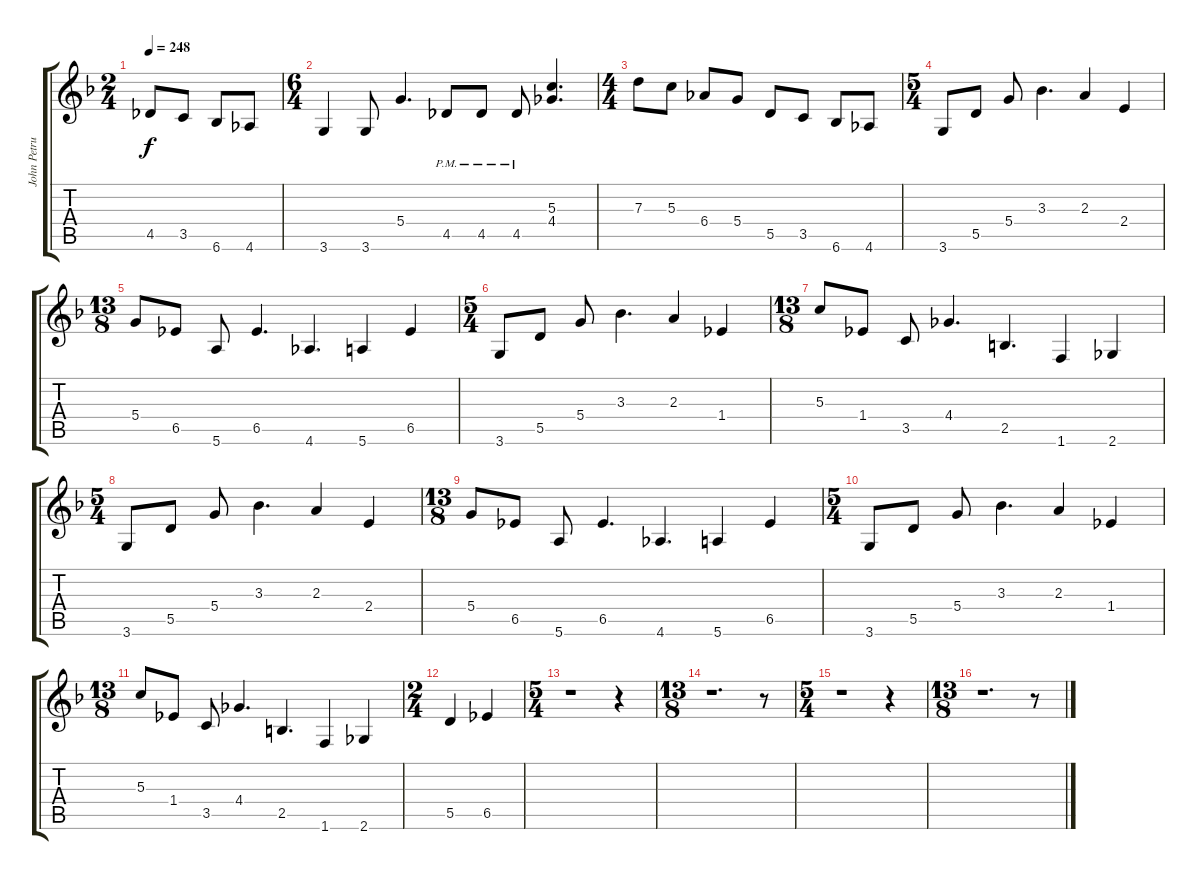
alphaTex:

\track ("John Petrucci Gtr. 2" "John Petru") {instrument distortionguitar}
\staff {score tabs}
\tuning (E4 B3 G3 D3 A2 E2) {hide}
\ts (2 4)
\tempo 248
\clef g2
\ks dminor
4.5.8{dy f} 3.5.8 6.6.8 4.6.8 |
\ts (6 4)
3.6.4 3.6.8 5.4.4{d} 4.5{pm}.8 4.5{pm}.8 4.5{pm}.8 (5.3 4.4).4{d} |
\ts (4 4)
7.3.8 5.3.8 6.4.8 5.4.8 5.5.8 3.5.8 6.6.8 4.6.8 |
\ts (5 4)
3.6.8 5.5.8 5.4.8 3.3.4{d} 2.3.4 2.4.4 |
\ts (13 8)
5.4.8 6.5.8 5.6.8 6.5.4{d} 4.6.4{d} 5.6.4 6.5.4 |
\ts (5 4)
3.6.8 5.5.8 5.4.8 3.3.4{d} 2.3.4 1.4.4 |
\ts (13 8)
5.3.8 1.4.8 3.5.8 4.4.4{d} 2.5.4{d} 1.6.4 2.6.4 |
\ts (5 4)
3.6.8 5.5.8 5.4.8 3.3.4{d} 2.3.4 2.4.4 |
\ts (13 8)
5.4.8 6.5.8 5.6.8 6.5.4{d} 4.6.4{d} 5.6.4 6.5.4 |
\ts (5 4)
3.6.8 5.5.8 5.4.8 3.3.4{d} 2.3.4 1.4.4 |
\ts (13 8)
5.3.8 1.4.8 3.5.8 4.4.4{d} 2.5.4{d} 1.6.4 2.6.4 |
\ts (2 4)
5.5.4 6.5.4 |
\ts (5 4)
r.1 r.4 |
\ts (13 8)
r.1{d} r.8 |
\ts (5 4)
r.1 r.4 |
\ts (13 8)
r.1{d} r.8
